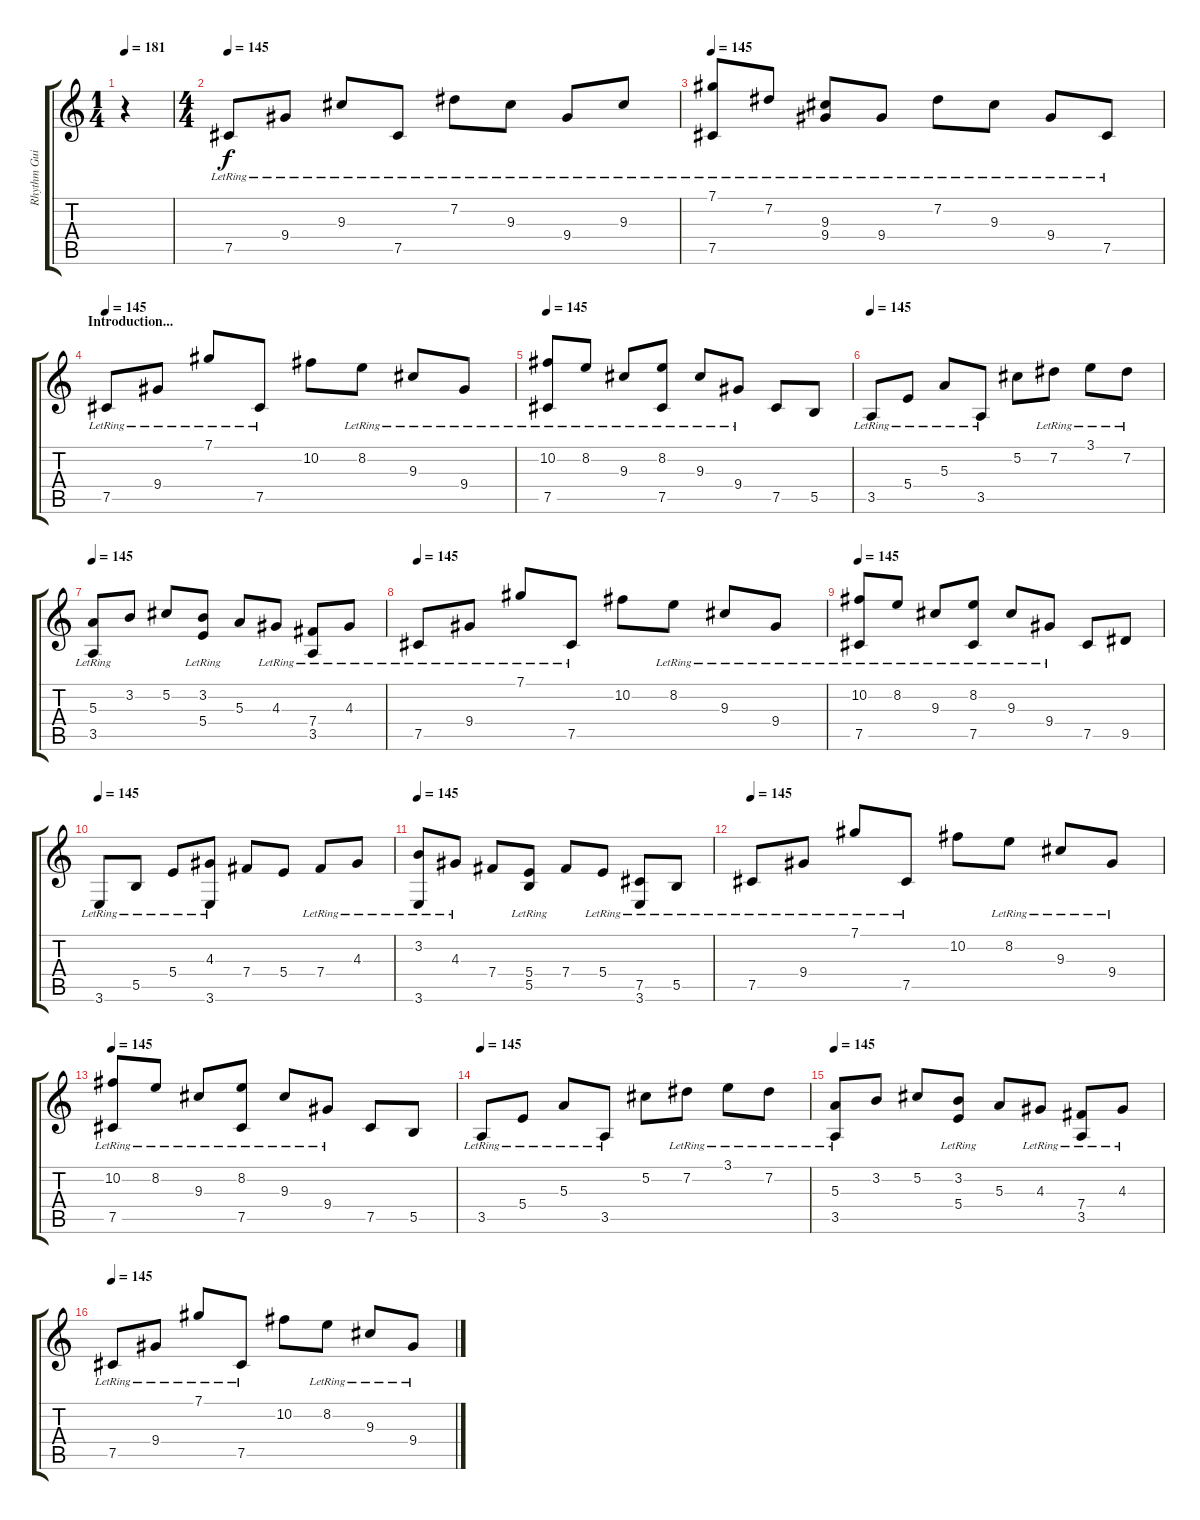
\track ("Rhythm Guitar" "Rhythm Gui") {instrument distortionguitar}
\staff {score tabs}
\tuning (Db4 Ab3 E3 B2 Gb2 Db2) {hide}
\ts (1 4)
\tempo 181
\tempo 145
\tempo 181
\clef g2
\ks c
r.4{dy f instrument distortionguitar} |
\ts (4 4)
\tempo 145
7.5{lr}.8{instrument acousticguitarnylon} 9.4{lr}.8 9.3{lr}.8 7.5{lr}.8 7.2{lr}.8 9.3{lr}.8 9.4{lr}.8 9.3{lr}.8 |
\tempo 145
(7.1{lr} 7.5{lr}).8{instrument acousticguitarnylon} 7.2{lr}.8 (9.3{lr} 9.4).8 9.4{lr}.8 7.2{lr}.8 9.3{lr}.8 9.4{lr}.8 7.5{lr}.8 |
\section ("" "Introduction...")
\tempo 145
7.5{lr}.8{instrument acousticguitarnylon} 9.4{lr}.8 7.1{lr}.8 7.5{lr}.8 10.2.8 8.2{lr}.8 9.3{lr}.8 9.4{lr}.8 |
\tempo 145
(10.2 7.5{lr}).8{instrument acousticguitarnylon} 8.2{lr}.8 9.3{lr}.8 (8.2{lr} 7.5{lr}).8 9.3{lr}.8 9.4{lr}.8 7.5.8 5.5.8 |
\tempo 145
3.5{lr}.8{instrument acousticguitarnylon} 5.4{lr}.8 5.3{lr}.8 3.5{lr}.8 5.2.8 7.2{lr}.8 3.1{lr}.8 7.2{lr}.8 |
\tempo 145
(5.3{lr} 3.5{lr}).8{instrument acousticguitarnylon} 3.2.8 5.2.8 (3.2{lr} 5.4{lr}).8 5.3.8 4.3{lr}.8 (7.4{lr} 3.5{lr}).8 4.3{lr}.8 |
\tempo 145
7.5{lr}.8{instrument acousticguitarnylon} 9.4{lr}.8 7.1{lr}.8 7.5{lr}.8 10.2.8 8.2{lr}.8 9.3{lr}.8 9.4{lr}.8 |
\tempo 145
(10.2 7.5{lr}).8{instrument acousticguitarnylon} 8.2{lr}.8 9.3{lr}.8 (8.2{lr} 7.5{lr}).8 9.3{lr}.8 9.4{lr}.8 7.5.8 9.5.8 |
\tempo 145
3.6{lr}.8{instrument acousticguitarnylon} 5.5{lr}.8 5.4{lr}.8 (4.3{lr} 3.6{lr}).8 7.4.8 5.4.8 7.4{lr}.8 4.3{lr}.8 |
\tempo 145
(3.2{lr} 3.6{lr}).8{instrument acousticguitarnylon} 4.3{lr}.8 7.4.8 (5.4 5.5{lr}).8 7.4.8 5.4{lr}.8 (7.5 3.6{lr}).8 5.5{lr}.8 |
\tempo 145
7.5{lr}.8{instrument acousticguitarnylon} 9.4{lr}.8 7.1{lr}.8 7.5{lr}.8 10.2.8 8.2{lr}.8 9.3{lr}.8 9.4{lr}.8 |
\tempo 145
(10.2 7.5{lr}).8{instrument acousticguitarnylon} 8.2{lr}.8 9.3{lr}.8 (8.2{lr} 7.5{lr}).8 9.3{lr}.8 9.4{lr}.8 7.5.8 5.5.8 |
\tempo 145
3.5{lr}.8{instrument acousticguitarnylon} 5.4{lr}.8 5.3{lr}.8 3.5{lr}.8 5.2.8 7.2{lr}.8 3.1{lr}.8 7.2{lr}.8 |
\tempo 145
(5.3{lr} 3.5{lr}).8{instrument acousticguitarnylon} 3.2.8 5.2.8 (3.2{lr} 5.4{lr}).8 5.3.8 4.3{lr}.8 (7.4{lr} 3.5{lr}).8 4.3{lr}.8 |
\tempo 145
7.5{lr}.8{instrument acousticguitarnylon} 9.4{lr}.8 7.1{lr}.8 7.5{lr}.8 10.2.8 8.2{lr}.8 9.3{lr}.8 9.4{lr}.8
